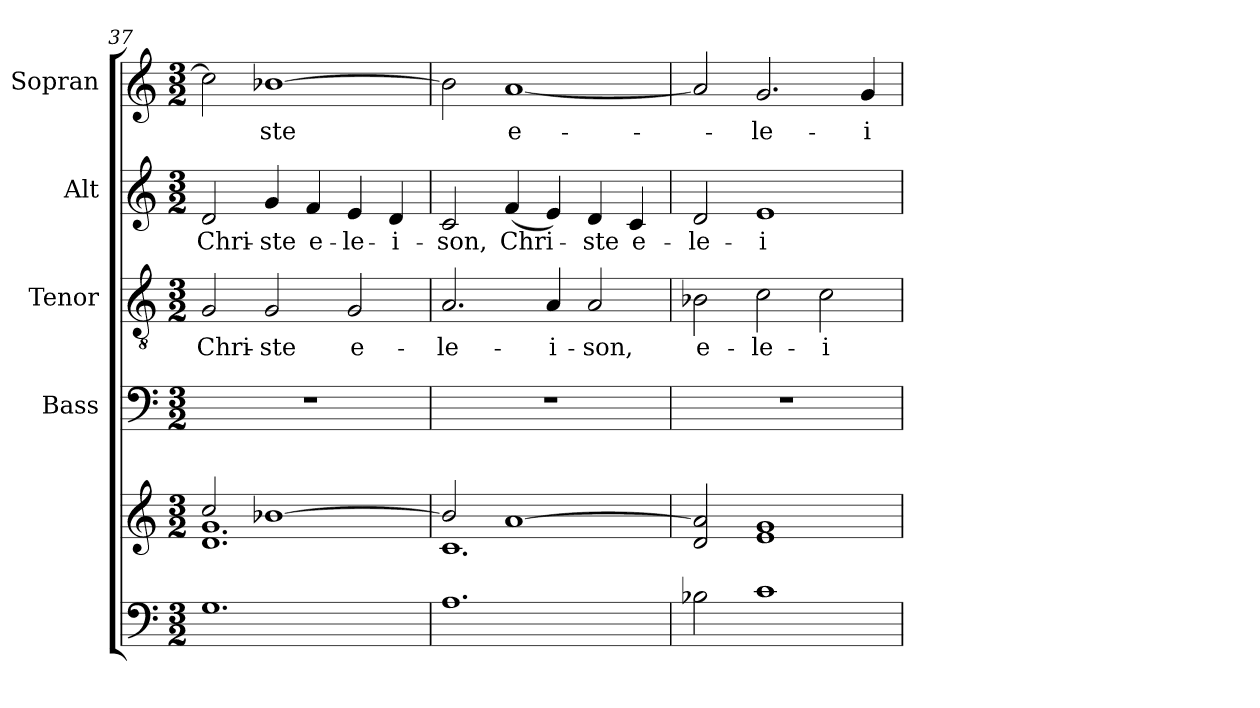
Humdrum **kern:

**kern	**kern	**kern	**kern	**text	**kern	**text	**kern	**text
*part5	*part5	*part4	*part3	*part3	*part2	*part2	*part1	*part1
*staff6	*staff5	*staff4	*staff3	*staff3	*staff2	*staff2	*staff1	*staff1
*	*	*I"Bass	*I"Tenor	*	*I"Alt	*	*I"Sopran	*
*	*	*I'B.	*I'T.	*	*I'A.	*	*I'S.	*
*clefF4	*clefG2	*clefF4	*clefGv2	*	*clefG2	*	*clefG2	*
*k[]	*k[]	*k[]	*k[]	*	*k[]	*	*k[]	*
*C:	*C:	*C:	*C:	*	*C:	*	*C:	*
*M3/2	*M3/2	*M3/2	*M3/2	*	*M3/2	*	*M3/2	*
=37	=37	=37	=37	=37	=37	=37	=37	=37
*	*^	*	*	*	*	*	*	*
!	!	!	!	!	!LO:LY:b	!	!LO:LY:b	!	!
1.G	2cc/	1.d 1.g	1.r	2G/	Chri-	2d/	Chri-	2cc\]	.
!	!	!	!	!	!LO:LY:b	!	!LO:LY:b	!	!LO:LY:b
.	[>1b-X	.	.	2G/	-ste	4g/	-ste	[1b-X	-ste
!	!	!	!	!	!	!	!LO:LY:b	!	!
.	.	.	.	.	.	4f/	e-	.	.
!	!	!	!	!	!LO:LY:b	!	!LO:LY:b	!	!
.	.	.	.	2G/	e-	4e/	-le-	.	.
!	!	!	!	!	!	!	!LO:LY:b	!	!
.	.	.	.	.	.	4d/	-i-	.	.
!!LO:PB:g=z
=38	=38	=38	=38	=38	=38	=38	=38	=38	=38
!	!	!	!	!	!LO:LY:b	!	!LO:LY:b	!	!
1.A	2b-/]	1.c	1.r	2.A/	-le-	2c/	-son,	2b-\]	.
!	!	!	!	!	!	!	!LO:LY:b	!	!LO:LY:b
.	[>1a	.	.	.	.	(<4f/	Chri-	[1a	e-
!	!	!	!	!	!LO:LY:b	!	!	!	!
.	.	.	.	4A/	-i-	4e/)	.	.	.
!	!	!	!	!	!LO:LY:b	!	!LO:LY:b	!	!
.	.	.	.	2A/	-son,	4d/	-ste	.	.
!	!	!	!	!	!	!	!LO:LY:b	!	!
.	.	.	.	.	.	4c/	e-	.	.
*	*v	*v	*	*	*	*	*	*	*
=39	=39	=39	=39	=39	=39	=39	=39	=39
!	!	!	!	!LO:LY:b	!	!LO:LY:b	!	!
2B-X\	2d/ 2a/]	1.r	2B-X\	e-	2d/	-le-	2a/]	.
!	!	!	!	!LO:LY:b	!	!LO:LY:b	!	!LO:LY:b
1c	1e 1g	.	2c\	-le-	1e	-i-	2.g/	-le-
!	!	!	!	!LO:LY:b	!	!	!	!
.	.	.	2c\	-i-	.	.	.	.
!	!	!	!	!	!	!	!	!LO:LY:b
.	.	.	.	.	.	.	4g/	-i-
=	=	=	=	=	=	=	=	=
*-	*-	*-	*-	*-	*-	*-	*-	*-
